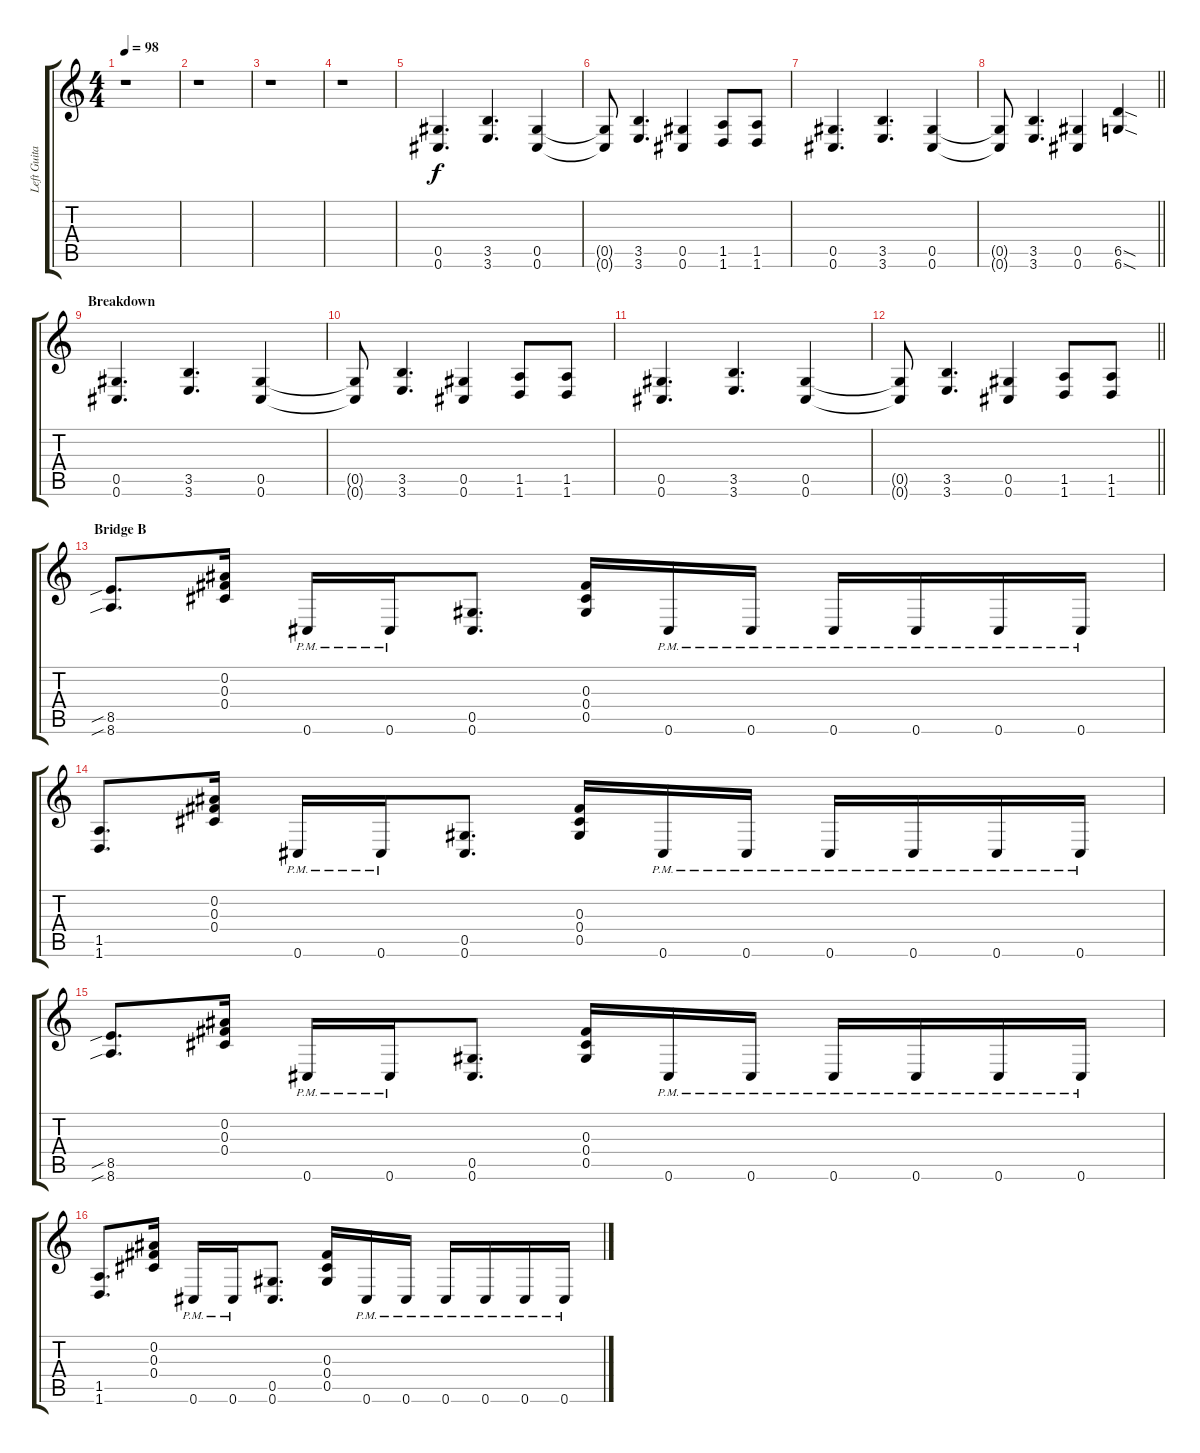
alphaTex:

\track ("Left Guitar" "Left Guita") {instrument distortionguitar}
\staff {score tabs}
\tuning (Eb4 Bb3 Gb3 Db3 Ab2 Db2) {hide}
\ts (4 4)
\tempo 98
\clef g2
\ks c
r.1{dy f} |
r.1 |
r.1 |
r.1 |
(0.5 0.6).4{d} (3.5 3.6).4{d} (0.5 0.6).4 |
(0.5{t} 0.6{t}).8 (3.5 3.6).4{d} (0.5 0.6).4 (1.5 1.6).8 (1.5 1.6).8 |
(0.5 0.6).4{d} (3.5 3.6).4{d} (0.5 0.6).4 |
\barLineRight lightlight
(0.5{t} 0.6{t}).8 (3.5 3.6).4{d} (0.5 0.6).4 (6.5{sod} 6.6{sod}).4 |
\section ("" "Breakdown")
(0.5 0.6).4{d} (3.5 3.6).4{d} (0.5 0.6).4 |
(0.5{t} 0.6{t}).8 (3.5 3.6).4{d} (0.5 0.6).4 (1.5 1.6).8 (1.5 1.6).8 |
(0.5 0.6).4{d} (3.5 3.6).4{d} (0.5 0.6).4 |
\barLineRight lightlight
(0.5{t} 0.6{t}).8 (3.5 3.6).4{d} (0.5 0.6).4 (1.5 1.6).8 (1.5 1.6).8 |
\section ("" "Bridge B")
(8.5{sib} 8.6{sib}).8{d} (0.2 0.3 0.4).16 0.6{pm}.16 0.6{pm}.16 (0.5 0.6).8{d} (0.3 0.4 0.5).16 0.6{pm}.16 0.6{pm}.16 0.6{pm}.16 0.6{pm}.16 0.6{pm}.16 0.6{pm}.16 |
(1.5 1.6).8{d} (0.2 0.3 0.4).16 0.6{pm}.16 0.6{pm}.16 (0.5 0.6).8{d} (0.3 0.4 0.5).16 0.6{pm}.16 0.6{pm}.16 0.6{pm}.16 0.6{pm}.16 0.6{pm}.16 0.6{pm}.16 |
(8.5{sib} 8.6{sib}).8{d} (0.2 0.3 0.4).16 0.6{pm}.16 0.6{pm}.16 (0.5 0.6).8{d} (0.3 0.4 0.5).16 0.6{pm}.16 0.6{pm}.16 0.6{pm}.16 0.6{pm}.16 0.6{pm}.16 0.6{pm}.16 |
(1.5 1.6).8{d} (0.2 0.3 0.4).16 0.6{pm}.16 0.6{pm}.16 (0.5 0.6).8{d} (0.3 0.4 0.5).16 0.6{pm}.16 0.6{pm}.16 0.6{pm}.16 0.6{pm}.16 0.6{pm}.16 0.6{pm}.16
